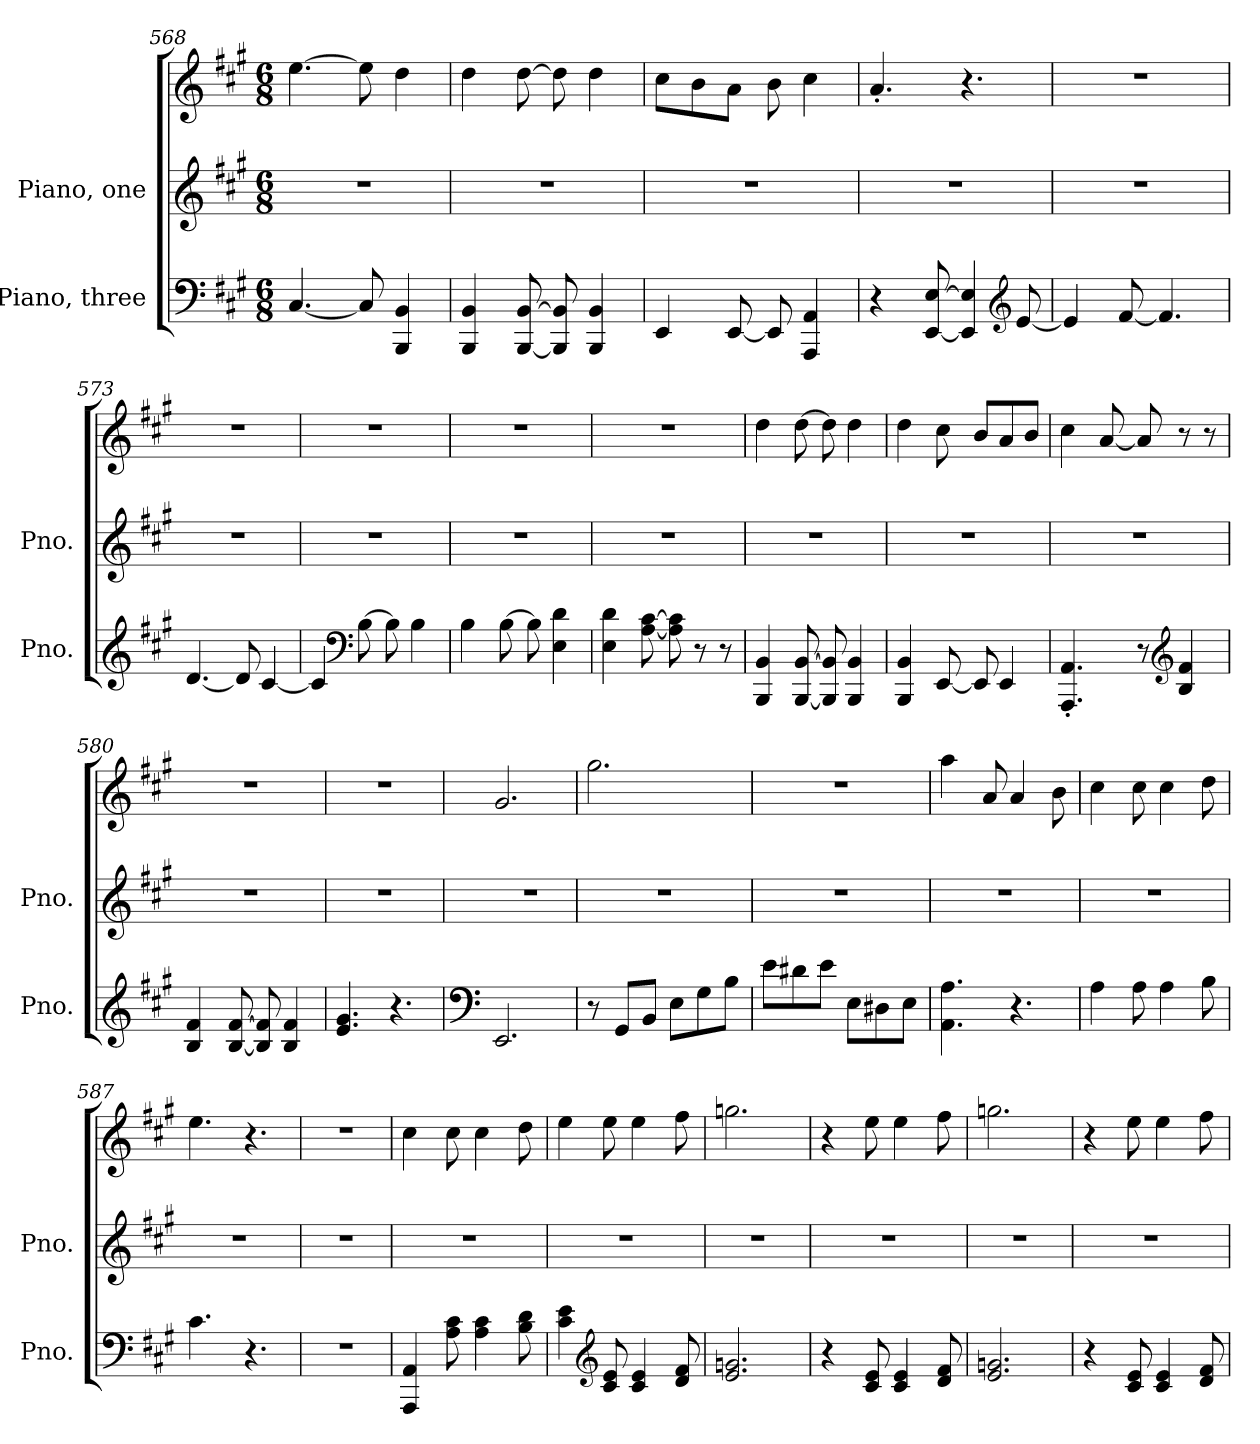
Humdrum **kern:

**kern	**kern	**kern
*part2	*part1	*part1
*staff3	*staff2	*staff1
*I"Piano, three	*I"Piano, one	*
*I'Pno.	*I'Pno.	*
*clefF4	*clefG2	*clefG2
*k[f#c#g#]	*k[f#c#g#]	*k[f#c#g#]
*M6/8	*M6/8	*M6/8
=568	=568	=568
[4.C#/	2.r	[4.ee\
8C#/]	.	8ee\]
4BBB/ 4BB/	.	4dd\
=569	=569	=569
4BBB/ 4BB/	2.r	4dd\
[8BBB/ [8BB/	.	[8dd\
8BBB/] 8BB/]	.	8dd\]
4BBB/ 4BB/	.	4dd\
!!LO:PB:g=z
=570	=570	=570
4EE/	2.r	8cc#\L
.	.	8b\
[8EE/	.	8a\J
8EE/]	.	8b\
4AAA/ 4AA/	.	4cc#\
=571	=571	=571
4r	2.r	4.a'/
[8EE/ [8E/	.	.
4EE/] 4E/]	.	4.r
*clefG2	*	*
[8e/	.	.
=572	=572	=572
4e/]	2.r	2.r
[8f#/	.	.
4.f#/]	.	.
=573	=573	=573
[4.d/	2.r	2.r
8d/]	.	.
[4c#/	.	.
=574	=574	=574
4c#/]	2.r	2.r
*clefF4	*	*
[8B\	.	.
8B\]	.	.
4B\	.	.
=575	=575	=575
4B\	2.r	2.r
[8B\	.	.
8B\]	.	.
4E\ 4d\	.	.
!!LO:LB:g=z
=576	=576	=576
4E\ 4d\	2.r	2.r
[8A\ [8c#\	.	.
8A\] 8c#\]	.	.
8r	.	.
8r	.	.
=577	=577	=577
4BBB/ 4BB/	2.r	4dd\
[8BBB/ [8BB/	.	[8dd\
8BBB/] 8BB/]	.	8dd\]
4BBB/ 4BB/	.	4dd\
=578	=578	=578
4BBB/ 4BB/	2.r	4dd\
[8EE/	.	8cc#\
8EE/]	.	8b/L
4EE/	.	8a/
.	.	8b/J
=579	=579	=579
4.AAA/' 4.AA/'	2.r	4cc#\
.	.	[8a/
8r	.	8a/]
*clefG2	*	*
4B/ 4f#/	.	8r
.	.	8r
=580	=580	=580
4B/ 4f#/	2.r	2.r
[8B/ [8f#/	.	.
8B/] 8f#/]	.	.
4B/ 4f#/	.	.
=581	=581	=581
4.e/ 4.g#/	2.r	2.r
4.r	.	.
!!LO:LB:g=z
=582	=582	=582
*clefF4	*	*
2.EE/	2.r	2.g#/
=583	=583	=583
8r	2.r	2.gg#\
8GG#/L	.	.
8BB/J	.	.
8E\L	.	.
8G#\	.	.
8B\J	.	.
=584	=584	=584
8e\L	2.r	2.r
8d#X\	.	.
8e\J	.	.
8E\L	.	.
8D#X\	.	.
8E\J	.	.
=585	=585	=585
4.AA\ 4.A\	2.r	4aa\
.	.	8a/
4.r	.	4a/
.	.	8b\
=586	=586	=586
4A\	2.r	4cc#\
8A\	.	8cc#\
4A\	.	4cc#\
8B\	.	8dd\
=587	=587	=587
4.c#\	2.r	4.ee\
4.r	.	4.r
=588	=588	=588
2.r	2.r	2.r
=589	=589	=589
4AAA/ 4AA/	2.r	4cc#\
8A\ 8c#\	.	8cc#\
4A\ 4c#\	.	4cc#\
8B\ 8d\	.	8dd\
!!LO:LB:g=z
=590	=590	=590
4c#\ 4e\	2.r	4ee\
*clefG2	*	*
8c#/ 8e/	.	8ee\
4c#/ 4e/	.	4ee\
8d/ 8f#/	.	8ff#\
=591	=591	=591
2.e/ 2.gn/	2.r	2.ggn\
=592	=592	=592
4r	2.r	4r
8c#/ 8e/	.	8ee\
4c#/ 4e/	.	4ee\
8d/ 8f#/	.	8ff#\
=593	=593	=593
2.e/ 2.gn/	2.r	2.ggn\
=594	=594	=594
4r	2.r	4r
8c#/ 8e/	.	8ee\
4c#/ 4e/	.	4ee\
8d/ 8f#/	.	8ff#\
=	=	=
*-	*-	*-
